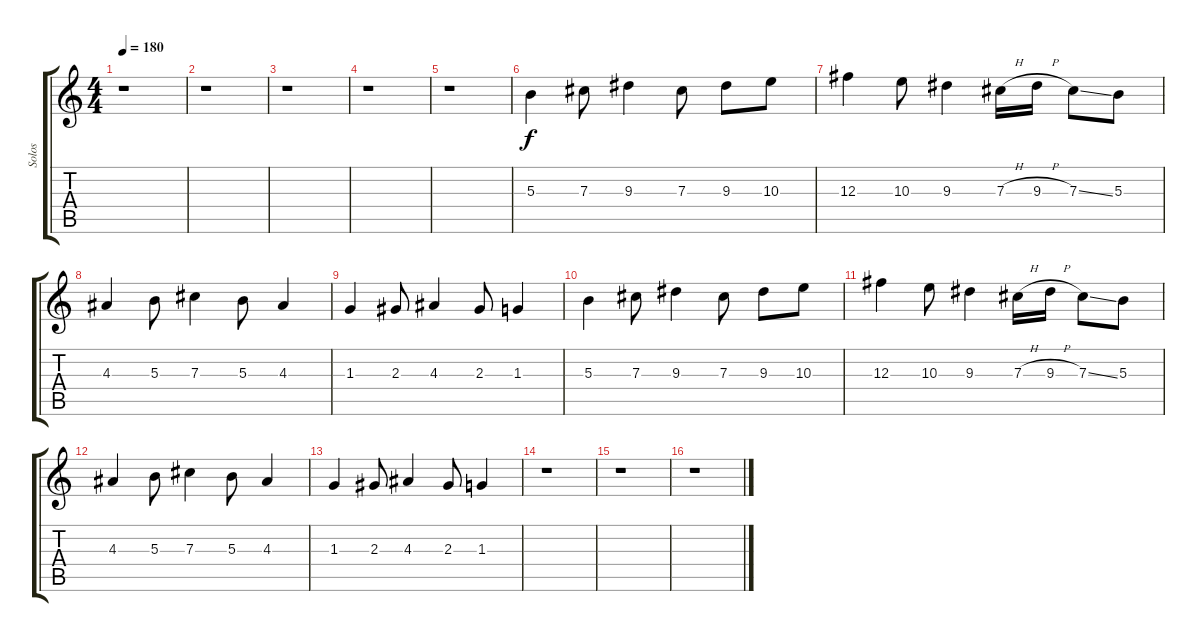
\track ("Solos" "Solos") {instrument distortionguitar}
\staff {score tabs}
\tuning (Eb4 Bb3 Gb3 Db3 Ab2 Eb2) {hide}
\ts (4 4)
\tempo 180
\clef g2
\ks c
r.1{dy f} |
r.1 |
r.1 |
r.1 |
r.1 |
5.3.4 7.3.8 9.3.4 7.3.8 9.3.8 10.3.8 |
12.3.4 10.3.8 9.3.4 7.3{h}.16 9.3{h}.16 7.3{ss}.8 5.3.8 |
4.3.4 5.3.8 7.3.4 5.3.8 4.3.4 |
1.3.4 2.3.8 4.3.4 2.3.8 1.3.4 |
5.3.4 7.3.8 9.3.4 7.3.8 9.3.8 10.3.8 |
12.3.4 10.3.8 9.3.4 7.3{h}.16 9.3{h}.16 7.3{ss}.8 5.3.8 |
4.3.4 5.3.8 7.3.4 5.3.8 4.3.4 |
1.3.4 2.3.8 4.3.4 2.3.8 1.3.4 |
r.1 |
r.1 |
r.1
